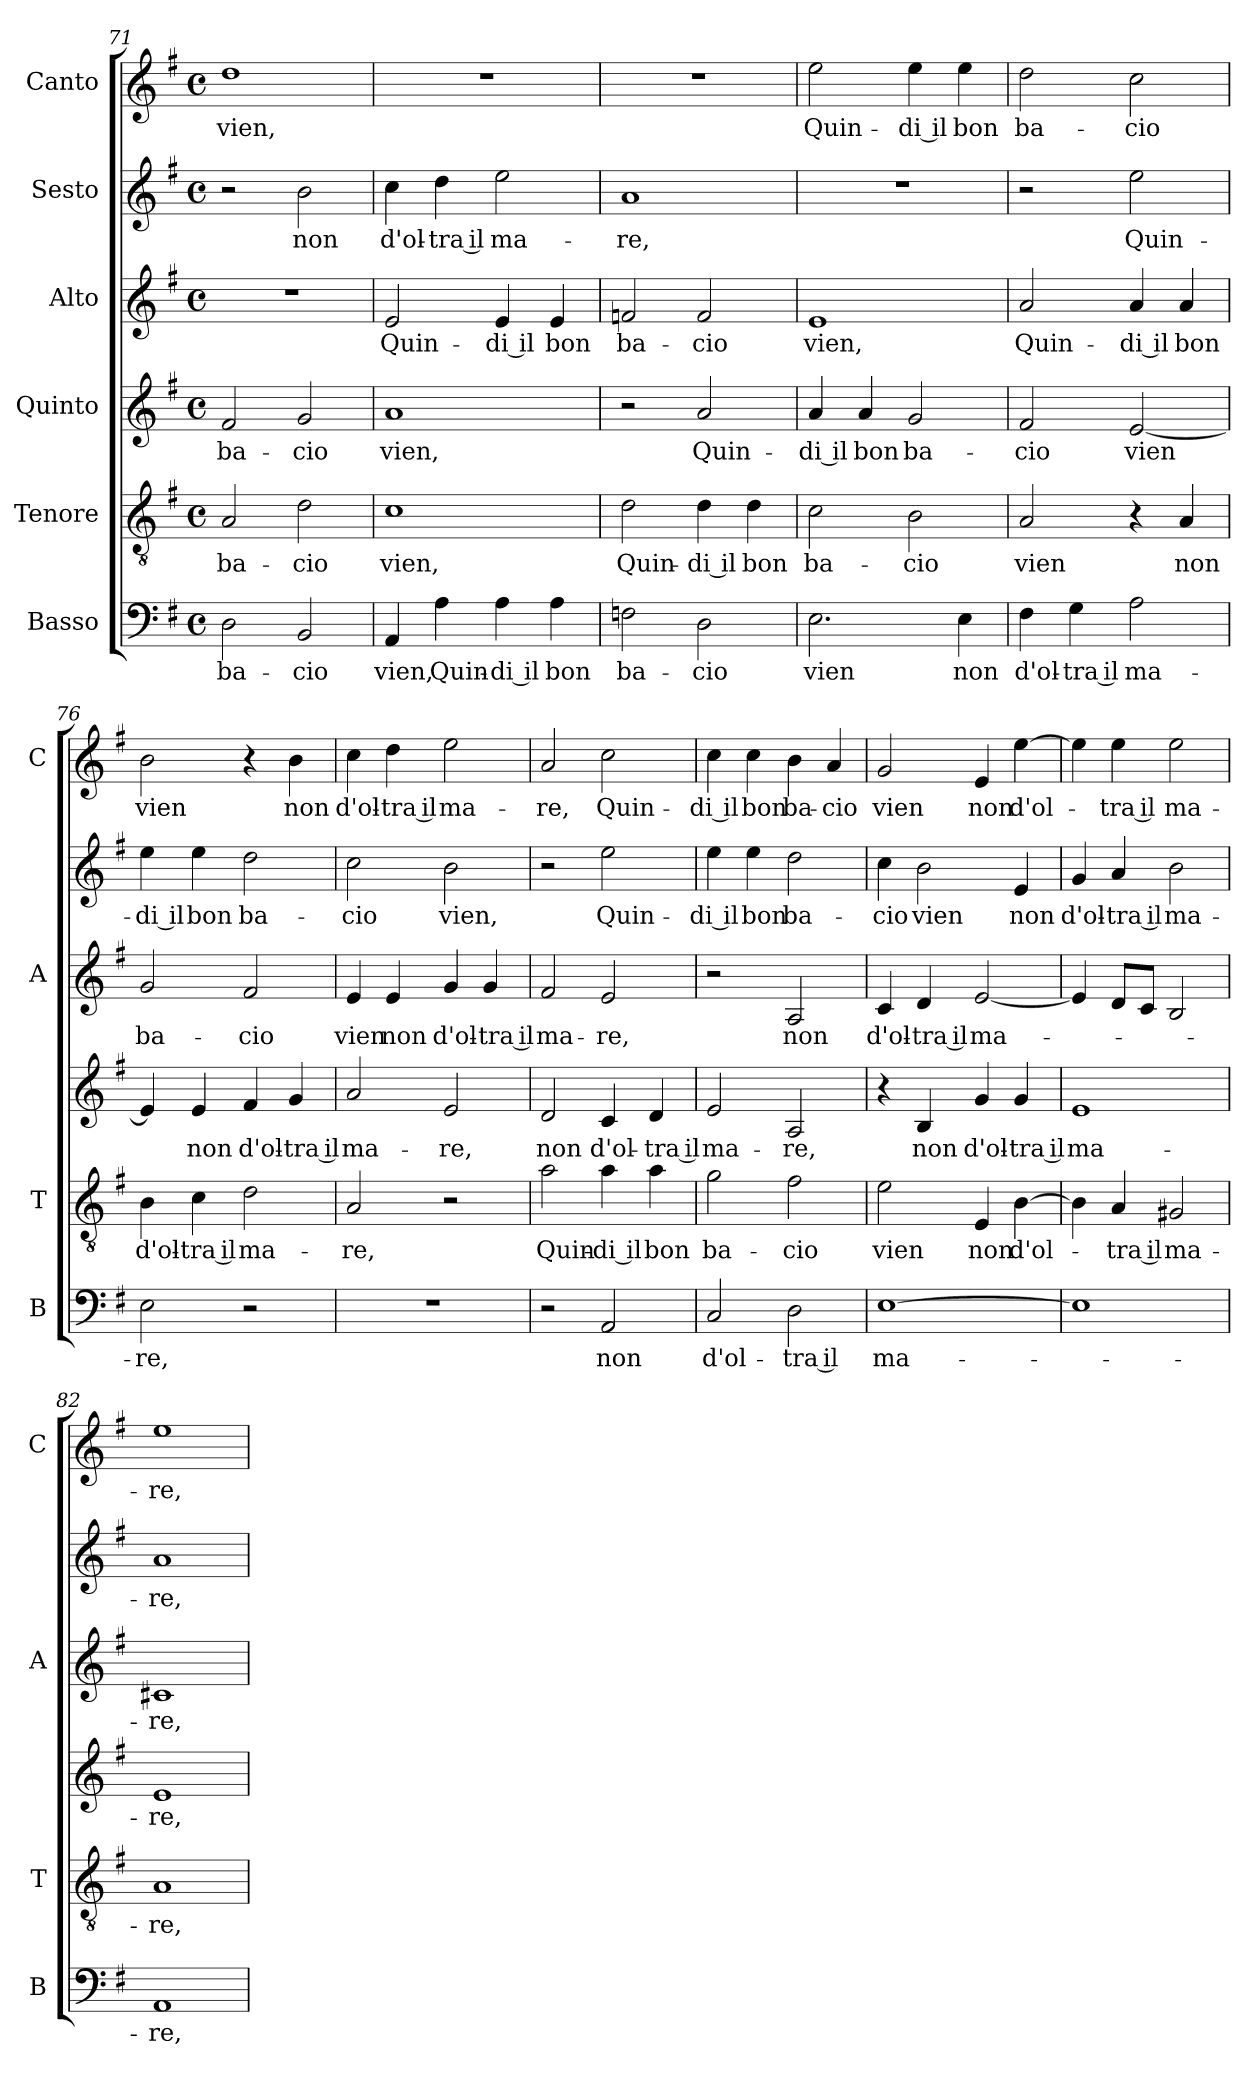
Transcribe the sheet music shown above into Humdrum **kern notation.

**kern	**text	**kern	**text	**kern	**text	**kern	**text	**kern	**text	**kern	**text
*part6	*part6	*part5	*part5	*part4	*part4	*part3	*part3	*part2	*part2	*part1	*part1
*staff6	*staff6	*staff5	*staff5	*staff4	*staff4	*staff3	*staff3	*staff2	*staff2	*staff1	*staff1
*I"Basso	*	*I"Tenore	*	*I"Quinto	*	*I"Alto	*	*I"Sesto	*	*I"Canto	*
*I'B	*	*I'T	*	*	*	*I'A	*	*	*	*I'C	*
*clefF4	*	*clefGv2	*	*clefG2	*	*clefG2	*	*clefG2	*	*clefG2	*
*k[f#]	*	*k[f#]	*	*k[f#]	*	*k[f#]	*	*k[f#]	*	*k[f#]	*
*G:	*	*G:	*	*G:	*	*G:	*	*G:	*	*G:	*
*M4/4	*	*M4/4	*	*M4/4	*	*M4/4	*	*M4/4	*	*M4/4	*
*met(c)	*	*met(c)	*	*met(c)	*	*met(c)	*	*met(c)	*	*met(c)	*
=71	=71	=71	=71	=71	=71	=71	=71	=71	=71	=71	=71
!	!LO:LY:b	!	!LO:LY:b	!	!LO:LY:b	!	!	!	!	!	!LO:LY:b
2D\	ba-	2A/	ba-	2f#/	ba-	1r	.	2r	.	1dd	vien,
!	!LO:LY:b	!	!LO:LY:b	!	!LO:LY:b	!	!	!	!LO:LY:b	!	!
2BB/	-cio	2d\	-cio	2g/	-cio	.	.	2b\	non	.	.
=72	=72	=72	=72	=72	=72	=72	=72	=72	=72	=72	=72
!	!LO:LY:b	!	!LO:LY:b	!	!LO:LY:b	!	!LO:LY:b	!	!LO:LY:b	!	!
4AA/	vien,	1c	vien,	1a	vien,	2e/	Quin-	4cc\	d'ol-	1r	.
!	!LO:LY:b	!	!	!	!	!	!	!	!LO:LY:b	!	!
4A\	Quin-	.	.	.	.	.	.	4dd\	-tra il	.	.
!	!LO:LY:b	!	!	!	!	!	!LO:LY:b	!	!LO:LY:b	!	!
4A\	-di il	.	.	.	.	4e/	-di il	2ee\	ma-	.	.
!	!LO:LY:b	!	!	!	!	!	!LO:LY:b	!	!	!	!
4A\	bon	.	.	.	.	4e/	bon	.	.	.	.
=73	=73	=73	=73	=73	=73	=73	=73	=73	=73	=73	=73
!	!LO:LY:b	!	!LO:LY:b	!	!	!	!LO:LY:b	!	!LO:LY:b	!	!
2Fn\	ba-	2d\	Quin-	2r	.	2fn/	ba-	1a	-re,	1r	.
!	!LO:LY:b	!	!LO:LY:b	!	!LO:LY:b	!	!LO:LY:b	!	!	!	!
2D\	-cio	4d\	-di il	2a/	Quin-	2f/	-cio	.	.	.	.
!	!	!	!LO:LY:b	!	!	!	!	!	!	!	!
.	.	4d\	bon	.	.	.	.	.	.	.	.
=74	=74	=74	=74	=74	=74	=74	=74	=74	=74	=74	=74
!	!LO:LY:b	!	!LO:LY:b	!	!LO:LY:b	!	!LO:LY:b	!	!	!	!LO:LY:b
2.E\	vien	2c\	ba-	4a/	-di il	1e	vien,	1r	.	2ee\	Quin-
!	!	!	!	!	!LO:LY:b	!	!	!	!	!	!
.	.	.	.	4a/	bon	.	.	.	.	.	.
!	!	!	!LO:LY:b	!	!LO:LY:b	!	!	!	!	!	!LO:LY:b
.	.	2B\	-cio	2g/	ba-	.	.	.	.	4ee\	-di il
!	!LO:LY:b	!	!	!	!	!	!	!	!	!	!LO:LY:b
4E\	non	.	.	.	.	.	.	.	.	4ee\	bon
=75	=75	=75	=75	=75	=75	=75	=75	=75	=75	=75	=75
!	!LO:LY:b	!	!LO:LY:b	!	!LO:LY:b	!	!LO:LY:b	!	!	!	!LO:LY:b
4F#\	d'ol-	2A/	vien	2f#/	-cio	2a/	Quin-	2r	.	2dd\	ba-
!	!LO:LY:b	!	!	!	!	!	!	!	!	!	!
4G\	-tra il	.	.	.	.	.	.	.	.	.	.
!	!LO:LY:b	!	!	!	!LO:LY:b	!	!LO:LY:b	!	!LO:LY:b	!	!LO:LY:b
2A\	ma-	4r	.	[2e/	vien	4a/	-di il	2ee\	Quin-	2cc\	-cio
!	!	!	!LO:LY:b	!	!	!	!LO:LY:b	!	!	!	!
.	.	4A/	non	.	.	4a/	bon	.	.	.	.
!!LO:LB:g=z
=76	=76	=76	=76	=76	=76	=76	=76	=76	=76	=76	=76
!	!LO:LY:b	!	!LO:LY:b	!	!	!	!LO:LY:b	!	!LO:LY:b	!	!LO:LY:b
2E\	-re,	4B\	d'ol-	4e/]	.	2g/	ba-	4ee\	-di il	2b\	vien
!	!	!	!LO:LY:b	!	!LO:LY:b	!	!	!	!LO:LY:b	!	!
.	.	4c\	-tra il	4e/	non	.	.	4ee\	bon	.	.
!	!	!	!LO:LY:b	!	!LO:LY:b	!	!LO:LY:b	!	!LO:LY:b	!	!
2r	.	2d\	ma-	4f#/	d'ol-	2f#/	-cio	2dd\	ba-	4r	.
!	!	!	!	!	!LO:LY:b	!	!	!	!	!	!LO:LY:b
.	.	.	.	4g/	-tra il	.	.	.	.	4b\	non
=77	=77	=77	=77	=77	=77	=77	=77	=77	=77	=77	=77
!	!	!	!LO:LY:b	!	!LO:LY:b	!	!LO:LY:b	!	!LO:LY:b	!	!LO:LY:b
1r	.	2A/	-re,	2a/	ma-	4e/	vien	2cc\	-cio	4cc\	d'ol-
!	!	!	!	!	!	!	!LO:LY:b	!	!	!	!LO:LY:b
.	.	.	.	.	.	4e/	non	.	.	4dd\	-tra il
!	!	!	!	!	!LO:LY:b	!	!LO:LY:b	!	!LO:LY:b	!	!LO:LY:b
.	.	2r	.	2e/	-re,	4g/	d'ol-	2b\	vien,	2ee\	ma-
!	!	!	!	!	!	!	!LO:LY:b	!	!	!	!
.	.	.	.	.	.	4g/	-tra il	.	.	.	.
=78	=78	=78	=78	=78	=78	=78	=78	=78	=78	=78	=78
!	!	!	!LO:LY:b	!	!LO:LY:b	!	!LO:LY:b	!	!	!	!LO:LY:b
2r	.	2a\	Quin-	2d/	non	2f#/	ma-	2r	.	2a/	-re,
!	!LO:LY:b	!	!LO:LY:b	!	!LO:LY:b	!	!LO:LY:b	!	!LO:LY:b	!	!LO:LY:b
2AA/	non	4a\	-di il	4c/	d'ol-	2e/	-re,	2ee\	Quin-	2cc\	Quin-
!	!	!	!LO:LY:b	!	!LO:LY:b	!	!	!	!	!	!
.	.	4a\	bon	4d/	-tra il	.	.	.	.	.	.
=79	=79	=79	=79	=79	=79	=79	=79	=79	=79	=79	=79
!	!LO:LY:b	!	!LO:LY:b	!	!LO:LY:b	!	!	!	!LO:LY:b	!	!LO:LY:b
2C/	d'ol-	2g\	ba-	2e/	ma-	2r	.	4ee\	-di il	4cc\	-di il
!	!	!	!	!	!	!	!	!	!LO:LY:b	!	!LO:LY:b
.	.	.	.	.	.	.	.	4ee\	bon	4cc\	bon
!	!LO:LY:b	!	!LO:LY:b	!	!LO:LY:b	!	!LO:LY:b	!	!LO:LY:b	!	!LO:LY:b
2D\	-tra il	2f#\	-cio	2A/	-re,	2A/	non	2dd\	ba-	4b\	ba-
!	!	!	!	!	!	!	!	!	!	!	!LO:LY:b
.	.	.	.	.	.	.	.	.	.	4a/	-cio
=80	=80	=80	=80	=80	=80	=80	=80	=80	=80	=80	=80
!	!LO:LY:b	!	!LO:LY:b	!	!	!	!LO:LY:b	!	!LO:LY:b	!	!LO:LY:b
[1E	ma-	2e\	vien	4r	.	4c/	d'ol-	4cc\	-cio	2g/	vien
!	!	!	!	!	!LO:LY:b	!	!LO:LY:b	!	!LO:LY:b	!	!
.	.	.	.	4B/	non	4d/	-tra il	2b\	vien	.	.
!	!	!	!LO:LY:b	!	!LO:LY:b	!	!LO:LY:b	!	!	!	!LO:LY:b
.	.	4E/	non	4g/	d'ol-	[2e/	ma-	.	.	4e/	non
!	!	!	!LO:LY:b	!	!LO:LY:b	!	!	!	!LO:LY:b	!	!LO:LY:b
.	.	[4B\	d'ol-	4g/	-tra il	.	.	4e/	non	[4ee\	d'ol-
=81	=81	=81	=81	=81	=81	=81	=81	=81	=81	=81	=81
!	!	!	!	!	!LO:LY:b	!	!	!	!LO:LY:b	!	!
1E]	.	4B\]	.	1e	ma-	4e/]	.	4g/	d'ol-	4ee\]	.
!	!	!	!LO:LY:b	!	!	!	!	!	!LO:LY:b	!	!LO:LY:b
.	.	4A/	-tra il	.	.	8d/L	.	4a/	-tra il	4ee\	-tra il
.	.	.	.	.	.	8c/J	.	.	.	.	.
!	!	!	!LO:LY:b	!	!	!	!	!	!LO:LY:b	!	!LO:LY:b
.	.	2G#X/	ma-	.	.	2B/	.	2b\	ma-	2ee\	ma-
=82	=82	=82	=82	=82	=82	=82	=82	=82	=82	=82	=82
!	!LO:LY:b	!	!LO:LY:b	!	!LO:LY:b	!	!LO:LY:b	!	!LO:LY:b	!	!LO:LY:b
1AA	-re,	1A	-re,	1e	-re,	1c#X	-re,	1a	-re,	1ee	-re,
=	=	=	=	=	=	=	=	=	=	=	=
*-	*-	*-	*-	*-	*-	*-	*-	*-	*-	*-	*-
